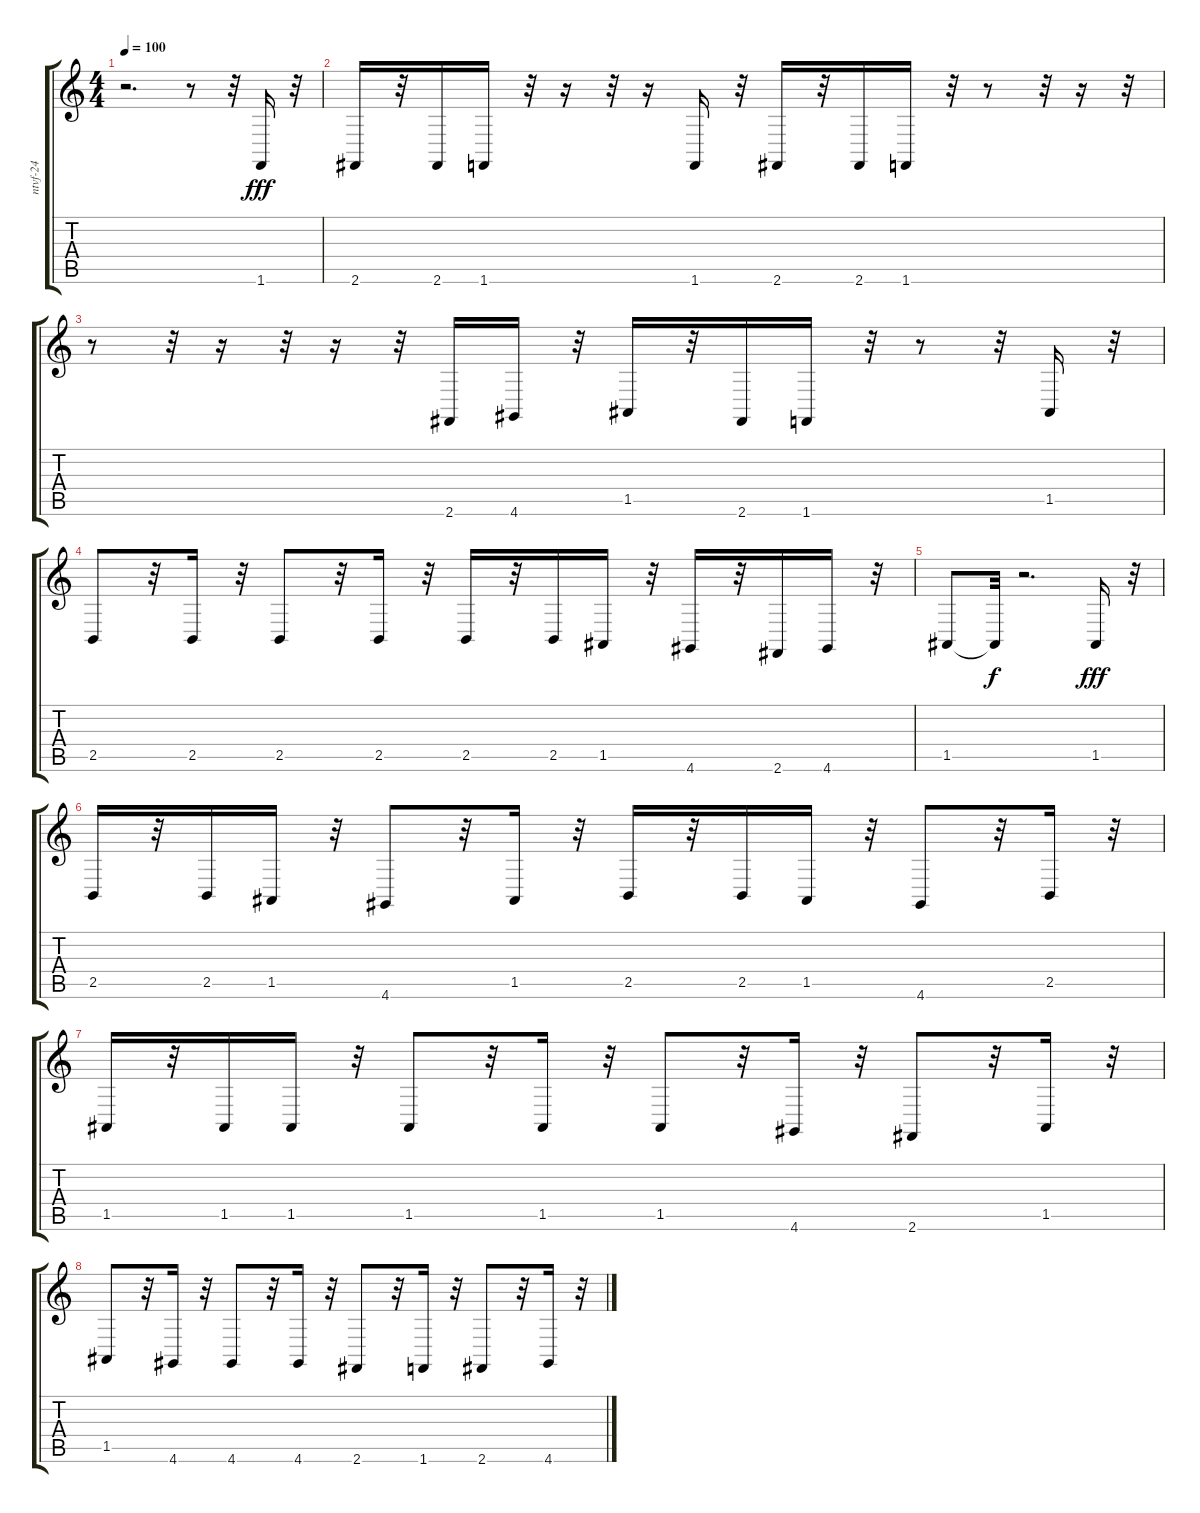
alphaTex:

\track ("ntvf-24" "ntvf-24") {instrument trumpet}
\staff {score tabs}
\tuning (E4 B3 G3 D3 A2 E2) {hide}
\ts (4 4)
\tempo 100
\clef g2
\ks c
r.2{d dy fff instrument trumpet} r.8 r.32 1.6.16{instrument overdrivenguitar} r.32 |
2.6.16{instrument overdrivenguitar} r.32 2.6.16 1.6.16 r.32 r.16 r.32 r.16 1.6.16 r.32 2.6.16 r.32 2.6.16 1.6.16 r.32 r.8 r.32 r.16 r.32 |
r.8 r.32 r.16 r.32 r.16 r.32 2.6.16 4.6.16 r.32 1.5.16 r.32 2.6.16 1.6.16 r.32 r.8 r.32 1.5.16 r.32 |
2.5.8 r.32 2.5.16 r.32 2.5.8 r.32 2.5.16 r.32 2.5.16 r.32 2.5.16 1.5.16 r.32 4.6.16 r.32 2.6.16 4.6.16 r.32 |
1.5.8 1.5{t}.32{dy f} r.2{d} 1.5.16{dy fff} r.32 |
2.5.16 r.32 2.5.16 1.5.16 r.32 4.6.8 r.32 1.5.16 r.32 2.5.16 r.32 2.5.16 1.5.16 r.32 4.6.8 r.32 2.5.16 r.32 |
1.5.16 r.32 1.5.16 1.5.16 r.32 1.5.8 r.32 1.5.16 r.32 1.5.8 r.32 4.6.16 r.32 2.6.8 r.32 1.5.16 r.32 |
1.5.8 r.32 4.6.16 r.32 4.6.8 r.32 4.6.16 r.32 2.6.8 r.32 1.6.16 r.32 2.6.8 r.32 4.6.16 r.32
